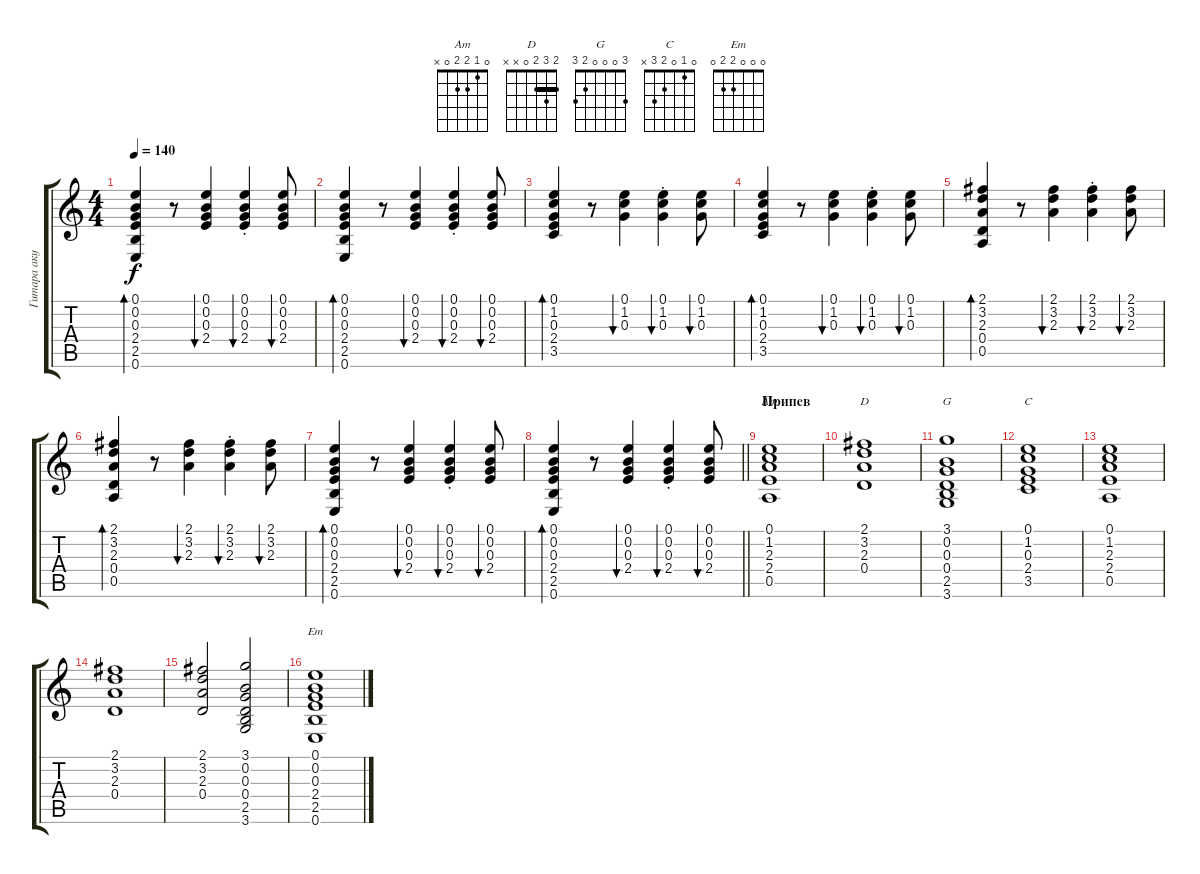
\track ("Гитара акустика" "Гитара аку") {instrument acousticguitarsteel}
\staff {score tabs}
\tuning (E4 B3 G3 D3 A2 E2) {hide}
\chord ("Am" 0 1 2 2 0 x)
\chord ("D" 2 3 2 0 x x) {barre 2}
\chord ("G" 3 0 0 0 2 3)
\chord ("C" 0 1 0 2 3 x)
\chord ("Em" 0 0 0 2 2 0)
\ts (4 4)
\tempo 140
\clef g2
\ks c
(0.1 0.2 0.3 2.4 2.5 0.6).4{bd 60 dy f} r.8 (0.1 0.2 0.3 2.4).4{bu 60} (0.1{st} 0.2{st} 0.3{st} 2.4{st}).4{bu 60} (0.1 0.2 0.3 2.4).8{bu 60} |
(0.1 0.2 0.3 2.4 2.5 0.6).4{bd 60} r.8 (0.1 0.2 0.3 2.4).4{bu 60} (0.1{st} 0.2{st} 0.3{st} 2.4{st}).4{bu 60} (0.1 0.2 0.3 2.4).8{bu 60} |
(0.1 1.2 0.3 2.4 3.5).4{bd 60} r.8 (0.1 1.2 0.3).4{bu 60} (0.1{st} 1.2{st} 0.3{st}).4{bu 60} (0.1 1.2 0.3).8{bu 60} |
(0.1 1.2 0.3 2.4 3.5).4{bd 60} r.8 (0.1 1.2 0.3).4{bu 60} (0.1{st} 1.2{st} 0.3{st}).4{bu 60} (0.1 1.2 0.3).8{bu 60} |
(2.1 3.2 2.3 0.4 0.5).4{bd 60} r.8 (2.1 3.2 2.3).4{bu 60} (2.1{st} 3.2{st} 2.3{st}).4{bu 60} (2.1 3.2 2.3).8{bu 60} |
(2.1 3.2 2.3 0.4 0.5).4{bd 60} r.8 (2.1 3.2 2.3).4{bu 60} (2.1{st} 3.2{st} 2.3{st}).4{bu 60} (2.1 3.2 2.3).8{bu 60} |
(0.1 0.2 0.3 2.4 2.5 0.6).4{bd 60} r.8 (0.1 0.2 0.3 2.4).4{bu 60} (0.1{st} 0.2{st} 0.3{st} 2.4{st}).4{bu 60} (0.1 0.2 0.3 2.4).8{bu 60} |
\barLineRight lightlight
(0.1 0.2 0.3 2.4 2.5 0.6).4{bd 60} r.8 (0.1 0.2 0.3 2.4).4{bu 60} (0.1{st} 0.2{st} 0.3{st} 2.4{st}).4{bu 60} (0.1 0.2 0.3 2.4).8{bu 60} |
\section ("" "Припев")
(0.1 1.2 2.3 2.4 0.5).1{ch "Am"} |
(2.1 3.2 2.3 0.4).1{ch "D"} |
(3.1 0.2 0.3 0.4 2.5 3.6).1{ch "G"} |
(0.1 1.2 0.3 2.4 3.5).1{ch "C"} |
(0.1 1.2 2.3 2.4 0.5).1 |
(2.1 3.2 2.3 0.4).1 |
(2.1 3.2 2.3 0.4).2 (3.1 0.2 0.3 0.4 2.5 3.6).2 |
(0.1 0.2 0.3 2.4 2.5 0.6).1{ch "Em"}
